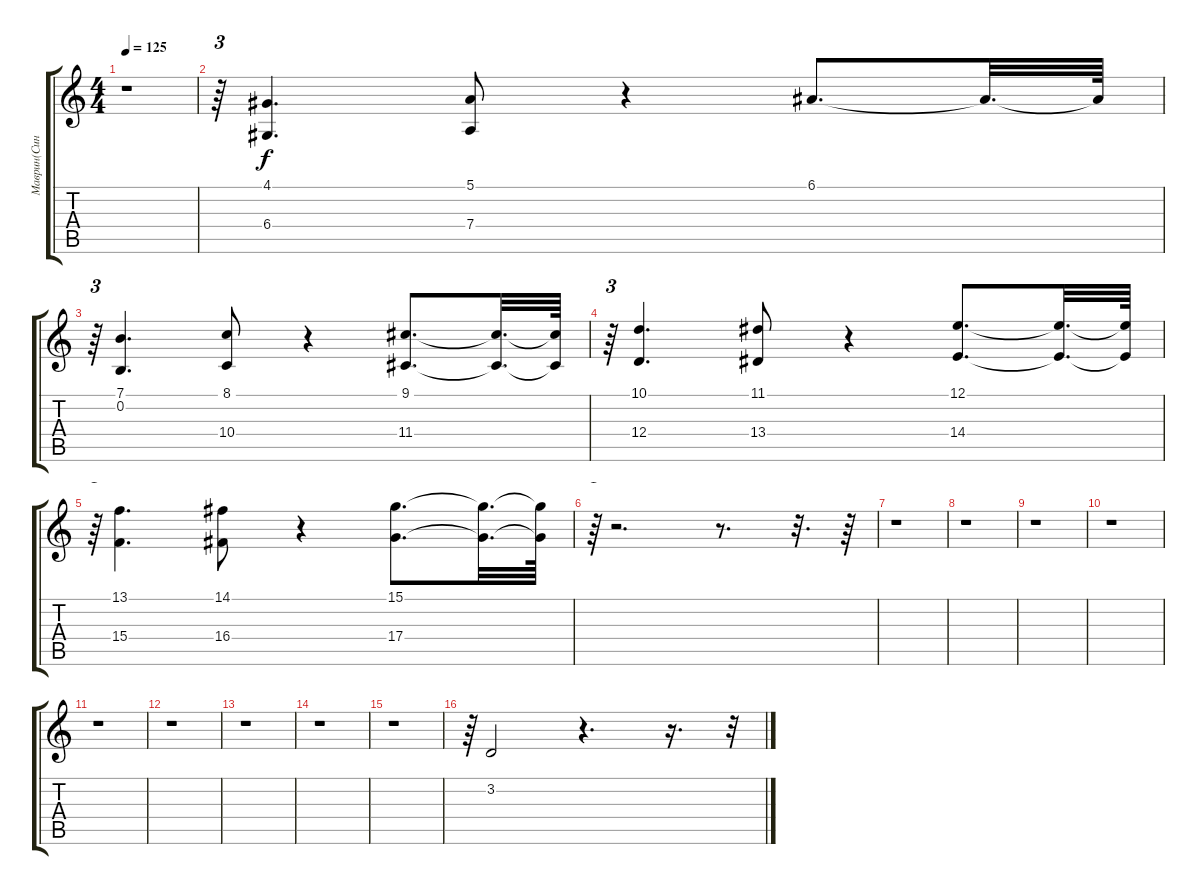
\track ("Маврин(Синтезатор-1)" "Маврин(Син") {instrument orchestrahit}
\staff {score tabs}
\tuning (E4 B3 G3 D3 A2 E2) {hide}
\ts (4 4)
\tempo 125
\clef g2
\ks c
r.1{dy f} |
r.64{tu (3 2)} (4.1 6.4).4{d} (5.1 7.4).8 r.4 6.1.8{d} 6.1{t}.32{d} 6.1{t}.64 |
r.64{tu (3 2)} (7.1 0.2).4{d} (8.1 10.4).8 r.4 (9.1 11.4).8{d} (9.1{t} 11.4{t}).32{d} (9.1{t} 11.4{t}).64 |
r.64{tu (3 2)} (10.1 12.4).4{d} (11.1 13.4).8 r.4 (12.1 14.4).8{d} (12.1{t} 14.4{t}).32{d} (12.1{t} 14.4{t}).64 |
r.64{tu (3 2)} (13.1 15.4).4{d} (14.1 16.4).8 r.4 (15.1 17.4).8{d} (15.1{t} 17.4{t}).32{d} (15.1{t} 17.4{t}).64 |
r.64{tu (3 2)} r.2{d} r.8{d} r.32{d} r.64 |
r.1 |
r.1 |
r.1 |
r.1 |
r.1 |
r.1 |
r.1 |
r.1 |
r.1 |
r.64{tu (3 2)} 3.2.2 r.4{d} r.16{d} r.32{tu (3 2)}
